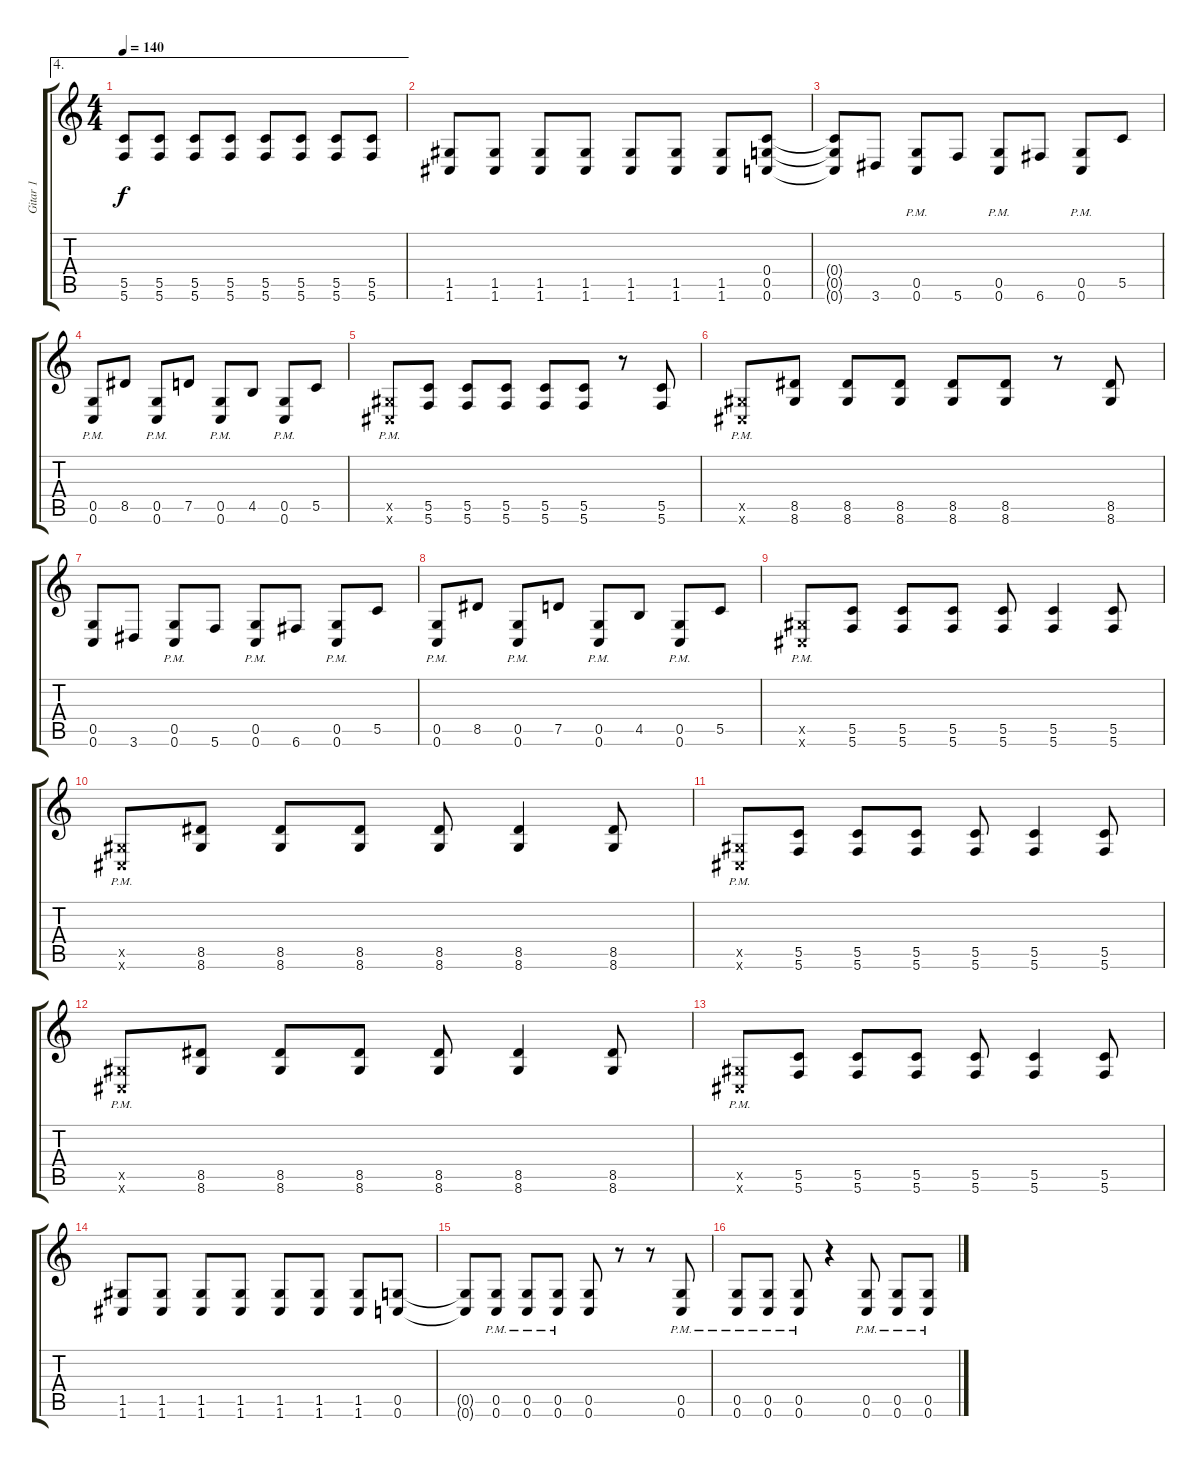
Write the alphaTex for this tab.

\track ("Gitar 1" "Gitar 1") {instrument distortionguitar}
\staff {score tabs}
\tuning (D4 A3 F3 C3 G2 C2) {hide}
\ae 4
\ts (4 4)
\tempo 140
\clef g2
\ks c
(5.5 5.6).8{dy f} (5.5 5.6).8 (5.5 5.6).8 (5.5 5.6).8 (5.5 5.6).8 (5.5 5.6).8 (5.5 5.6).8 (5.5 5.6).8 |
(1.5 1.6).8 (1.5 1.6).8 (1.5 1.6).8 (1.5 1.6).8 (1.5 1.6).8 (1.5 1.6).8 (1.5 1.6).8 (0.4 0.5 0.6).8 |
(0.4{t} 0.5{t} 0.6{t}).8 3.6.8 (0.5{pm} 0.6{pm}).8 5.6.8 (0.5{pm} 0.6{pm}).8 6.6.8 (0.5{pm} 0.6{pm}).8 5.5.8 |
(0.5{pm} 0.6{pm}).8 8.5.8 (0.5{pm} 0.6{pm}).8 7.5.8 (0.5{pm} 0.6{pm}).8 4.5.8 (0.5{pm} 0.6{pm}).8 5.5.8 |
(1.5{pm x} 1.6{pm x}).8 (5.5 5.6).8 (5.5 5.6).8 (5.5 5.6).8 (5.5 5.6).8 (5.5 5.6).8 r.8 (5.5 5.6).8 |
(1.5{pm x} 1.6{pm x}).8 (8.5 8.6).8 (8.5 8.6).8 (8.5 8.6).8 (8.5 8.6).8 (8.5 8.6).8 r.8 (8.5 8.6).8 |
(0.5 0.6).8 3.6.8 (0.5{pm} 0.6{pm}).8 5.6.8 (0.5{pm} 0.6{pm}).8 6.6.8 (0.5{pm} 0.6{pm}).8 5.5.8 |
(0.5{pm} 0.6{pm}).8 8.5.8 (0.5{pm} 0.6{pm}).8 7.5.8 (0.5{pm} 0.6{pm}).8 4.5.8 (0.5{pm} 0.6{pm}).8 5.5.8 |
(1.5{pm x} 1.6{pm x}).8 (5.5 5.6).8 (5.5 5.6).8 (5.5 5.6).8 (5.5 5.6).8 (5.5 5.6).4 (5.5 5.6).8 |
(1.5{pm x} 1.6{pm x}).8 (8.5 8.6).8 (8.5 8.6).8 (8.5 8.6).8 (8.5 8.6).8 (8.5 8.6).4 (8.5 8.6).8 |
(1.5{pm x} 1.6{pm x}).8 (5.5 5.6).8 (5.5 5.6).8 (5.5 5.6).8 (5.5 5.6).8 (5.5 5.6).4 (5.5 5.6).8 |
(1.5{pm x} 1.6{pm x}).8 (8.5 8.6).8 (8.5 8.6).8 (8.5 8.6).8 (8.5 8.6).8 (8.5 8.6).4 (8.5 8.6).8 |
(1.5{pm x} 1.6{pm x}).8 (5.5 5.6).8 (5.5 5.6).8 (5.5 5.6).8 (5.5 5.6).8 (5.5 5.6).4 (5.5 5.6).8 |
(1.5 1.6).8 (1.5 1.6).8 (1.5 1.6).8 (1.5 1.6).8 (1.5 1.6).8 (1.5 1.6).8 (1.5 1.6).8 (0.5 0.6).8 |
(0.5{t} 0.6{t}).8 (0.5{pm} 0.6{pm}).8 (0.5{pm} 0.6{pm}).8 (0.5{pm} 0.6{pm}).8 (0.5 0.6).8 r.8 r.8 (0.5{pm} 0.6{pm}).8 |
(0.5{pm} 0.6{pm}).8 (0.5{pm} 0.6{pm}).8 (0.5{pm} 0.6{pm}).8 r.4 (0.5{pm} 0.6{pm}).8 (0.5{pm} 0.6{pm}).8 (0.5{pm} 0.6{pm}).8
